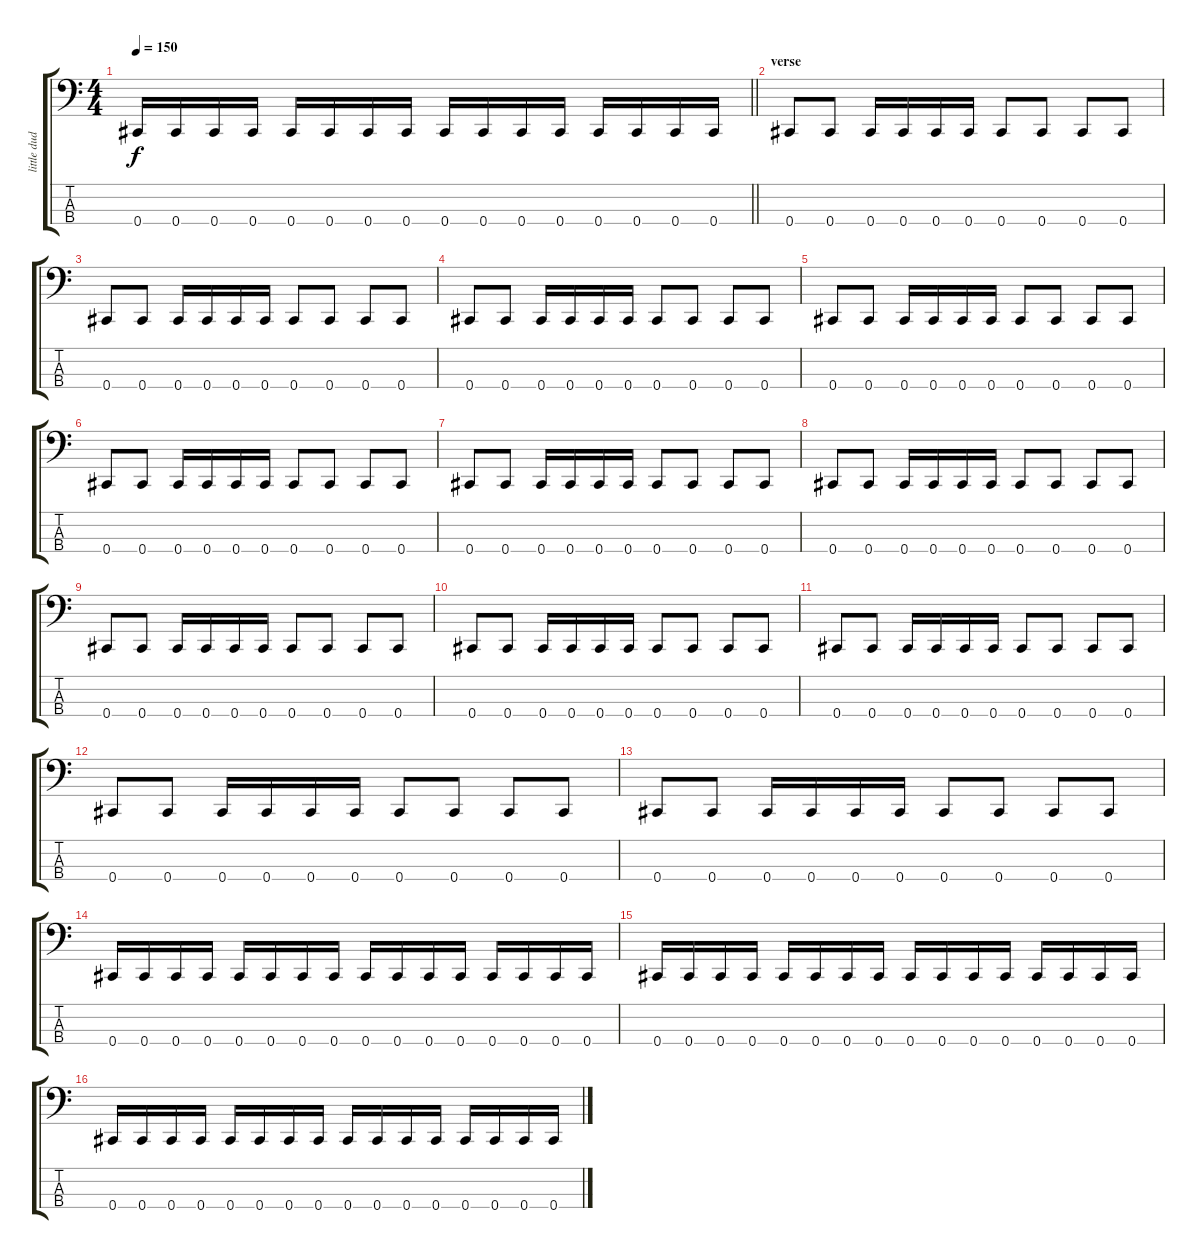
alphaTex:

\track ("little dude" "little dud") {instrument electricbassfinger}
\staff {score tabs}
\tuning (Gb2 Db2 Ab1 Db1) {hide}
\ts (4 4)
\tempo 150
\clef f4
\barLineRight lightlight
\ks c
0.4.16{dy f} 0.4.16 0.4.16 0.4.16 0.4.16 0.4.16 0.4.16 0.4.16 0.4.16 0.4.16 0.4.16 0.4.16 0.4.16 0.4.16 0.4.16 0.4.16 |
\section ("" "verse")
0.4.8 0.4.8 0.4.16 0.4.16 0.4.16 0.4.16 0.4.8 0.4.8 0.4.8 0.4.8 |
0.4.8 0.4.8 0.4.16 0.4.16 0.4.16 0.4.16 0.4.8 0.4.8 0.4.8 0.4.8 |
0.4.8 0.4.8 0.4.16 0.4.16 0.4.16 0.4.16 0.4.8 0.4.8 0.4.8 0.4.8 |
0.4.8 0.4.8 0.4.16 0.4.16 0.4.16 0.4.16 0.4.8 0.4.8 0.4.8 0.4.8 |
0.4.8 0.4.8 0.4.16 0.4.16 0.4.16 0.4.16 0.4.8 0.4.8 0.4.8 0.4.8 |
0.4.8 0.4.8 0.4.16 0.4.16 0.4.16 0.4.16 0.4.8 0.4.8 0.4.8 0.4.8 |
0.4.8 0.4.8 0.4.16 0.4.16 0.4.16 0.4.16 0.4.8 0.4.8 0.4.8 0.4.8 |
0.4.8 0.4.8 0.4.16 0.4.16 0.4.16 0.4.16 0.4.8 0.4.8 0.4.8 0.4.8 |
0.4.8 0.4.8 0.4.16 0.4.16 0.4.16 0.4.16 0.4.8 0.4.8 0.4.8 0.4.8 |
0.4.8 0.4.8 0.4.16 0.4.16 0.4.16 0.4.16 0.4.8 0.4.8 0.4.8 0.4.8 |
0.4.8 0.4.8 0.4.16 0.4.16 0.4.16 0.4.16 0.4.8 0.4.8 0.4.8 0.4.8 |
0.4.8 0.4.8 0.4.16 0.4.16 0.4.16 0.4.16 0.4.8 0.4.8 0.4.8 0.4.8 |
0.4.16 0.4.16 0.4.16 0.4.16 0.4.16 0.4.16 0.4.16 0.4.16 0.4.16 0.4.16 0.4.16 0.4.16 0.4.16 0.4.16 0.4.16 0.4.16 |
0.4.16 0.4.16 0.4.16 0.4.16 0.4.16 0.4.16 0.4.16 0.4.16 0.4.16 0.4.16 0.4.16 0.4.16 0.4.16 0.4.16 0.4.16 0.4.16 |
0.4.16 0.4.16 0.4.16 0.4.16 0.4.16 0.4.16 0.4.16 0.4.16 0.4.16 0.4.16 0.4.16 0.4.16 0.4.16 0.4.16 0.4.16 0.4.16
